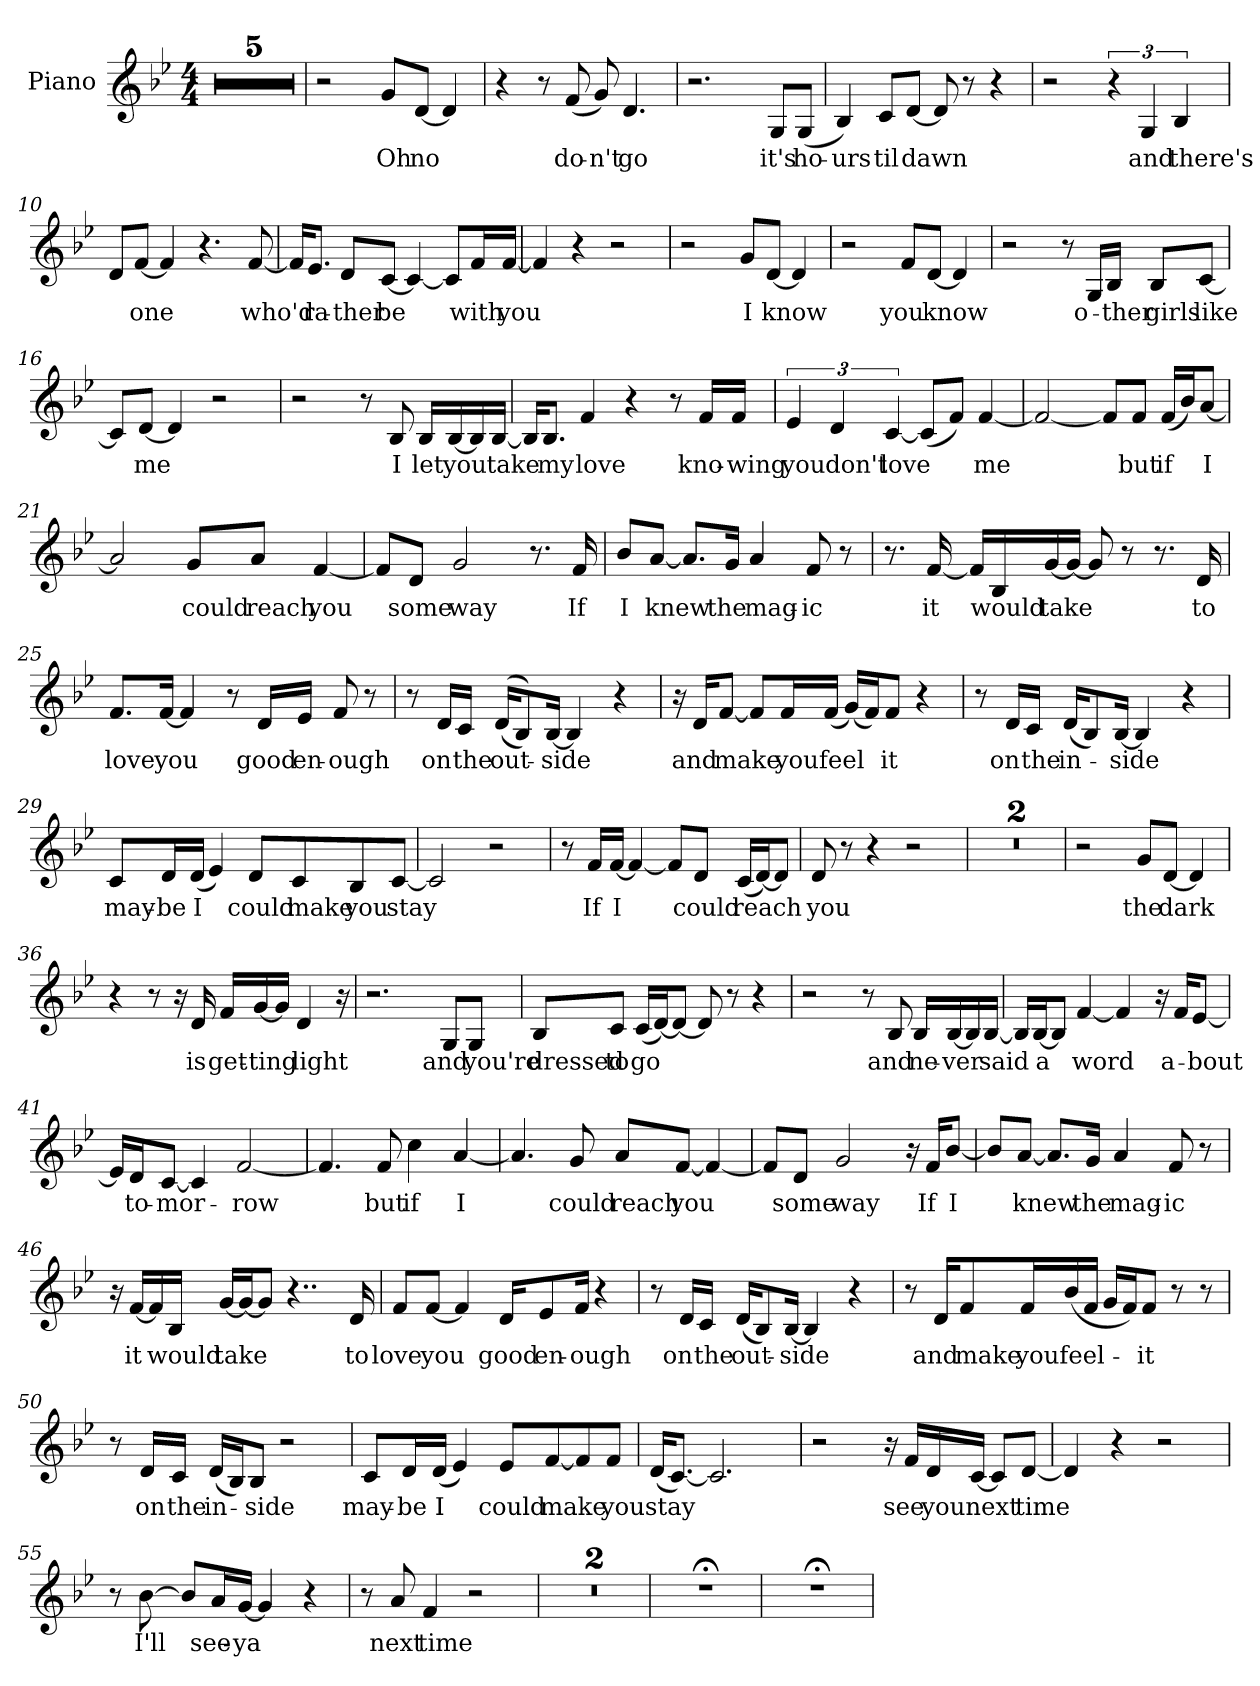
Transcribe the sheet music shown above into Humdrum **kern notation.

**kern	**text
*part1	*part1
*staff1	*staff1
*I"Piano	*
*I'Pno.	*
*clefG2	*
*k[b-e-]	*
*M4/4	*
=	=
1r;<	.
=1	=1
*MM78	*
1r	.
=2	=2
1r	.
=3	=3
1r	.
=4	=4
1r	.
=5	=5
2r	.
!	!LO:LY:b
8g/L	Oh
!	!LO:LY:b
[8d/J	no
4d/]	.
=6	=6
4r	.
8r	.
!	!LO:LY:b
(<8f/	do-
!	!LO:LY:b
8g/)	-n't
!	!LO:LY:b
4.d/	go
=7	=7
2.r	.
!	!LO:LY:b
8G/L	it's
!	!LO:LY:b
(<8G/J	ho-
=8	=8
!	!LO:LY:b
4B-/)	-urs
!	!LO:LY:b
8c/L	til
!	!LO:LY:b
[8d/J	dawn
8d/]	.
8r	.
4r	.
=9	=9
2r	.
6r	.
!	!LO:LY:b
6G/	and
!	!LO:LY:b
6B-/	there's
!!LO:LB:g=z
=10	=10
8d/L	.
!	!LO:LY:b
[8f/J	one
4f/]	.
4.r	.
!	!LO:LY:b
[8f/	who'd
=11	=11
16f/KL]	.
!	!LO:LY:b
8.e-/J	ra-
!	!LO:LY:b
8d/L	-ther
!	!LO:LY:b
[8c/J	be
4c/_	.
8c/L]	.
!	!LO:LY:b
16f/L	with
!	!LO:LY:b
[16f/JJ	you
=12	=12
4f/]	.
4r	.
2r	.
=13	=13
2r	.
!	!LO:LY:b
8g/L	I
!	!LO:LY:b
[8d/J	know
4d/]	.
=14	=14
2r	.
!	!LO:LY:b
8f/L	you
!	!LO:LY:b
[8d/J	know
4d/]	.
!!LO:LB:g=z
=15	=15
2r	.
8r	.
!	!LO:LY:b
16G/LL	o-
!	!LO:LY:b
16B-/JJ	-ther
!	!LO:LY:b
8B-/L	girls
!	!LO:LY:b
[8c/J	like
=16	=16
8c/L]	.
!	!LO:LY:b
[8d/J	me
4d/]	.
2r	.
=17	=17
2r	.
8r	.
!	!LO:LY:b
8B-/	I
!	!LO:LY:b
16B-/LL	let
!	!LO:LY:b
[16B-/	you
16B-/]	.
!	!LO:LY:b
[16B-/JJ	take
=18	=18
16B-/KL]	.
!	!LO:LY:b
8.B-/J	my
!	!LO:LY:b
4f/	love
4r	.
8r	.
!	!LO:LY:b
16f/LL	kno-
!	!LO:LY:b
16f/JJ	-wing
!!LO:LB:g=z
=19	=19
!	!LO:LY:b
6e-/	you
!	!LO:LY:b
6d/	don't
!	!LO:LY:b
[6c/	love
(<8c/L]	.
8f/J)	.
!	!LO:LY:b
[4f/	me
=20	=20
2f/_	.
8f/L]	.
!	!LO:LY:b
8f/J	but
!	!LO:LY:b
(<16f/LL	if
16b-/J)	.
!	!LO:LY:b
[8a/J	I
=21	=21
2a/]	.
!	!LO:LY:b
8g/L	could
!	!LO:LY:b
8a/J	reach
!	!LO:LY:b
[4f/	you
=22	=22
8f/L]	.
!	!LO:LY:b
8d/J	some
!	!LO:LY:b
2g/	way
8.r	.
!	!LO:LY:b
16f/	If
!!LO:LB:g=z
=23	=23
!	!LO:LY:b
8b-/L	I
!	!LO:LY:b
[8a/J	knew
8.a/L]	.
!	!LO:LY:b
16g/Jk	the
!	!LO:LY:b
4a/	mag-
!	!LO:LY:b
8f/	-ic
8r	.
=24	=24
8.r	.
!	!LO:LY:b
[16f/	it
16f/LL]	.
!	!LO:LY:b
16B-/	would
!	!LO:LY:b
[16g/	take
16g/JJ_	.
8g/]	.
8r	.
8.r	.
!	!LO:LY:b
16d/	to
=25	=25
!	!LO:LY:b
8.f/L	love
!	!LO:LY:b
[16f/Jk	you
4f/]	.
8r	.
!	!LO:LY:b
16d/LL	good
!	!LO:LY:b
16e-/JJ	en-
!	!LO:LY:b
8f/	-ough
8r	.
!!LO:LB:g=z
=26	=26
8r	.
!	!LO:LY:b
16d/LL	on
!	!LO:LY:b
16c/JJ	the
!	!LO:LY:b
(<(<16d/KL	out-
8B-/))	.
!	!LO:LY:b
[16B-/Jk	-side
4B-/]	.
4r	.
=27	=27
16r	.
!	!LO:LY:b
16d/KL	and
!	!LO:LY:b
[8f/J	make
8f/L]	.
!	!LO:LY:b
16f/L	you
!	!LO:LY:b
(<16f/JJ	feel
(<16g/LL)	.
16f/J)	.
!	!LO:LY:b
8f/J	it
4r	.
=28	=28
8r	.
!	!LO:LY:b
16d/LL	on
!	!LO:LY:b
16c/JJ	the
!	!LO:LY:b
(<16d/KL	in-
8B-/)	.
!	!LO:LY:b
[16B-/Jk	-side
4B-/]	.
4r	.
!!LO:LB:g=z
=29	=29
!	!LO:LY:b
8c/L	may-
!	!LO:LY:b
16d/L	-be
!	!LO:LY:b
(<16d/JJ	I
4e-/)	.
!	!LO:LY:b
8d/L	could
!	!LO:LY:b
8c/	make
!	!LO:LY:b
8B-/	you
!	!LO:LY:b
[8c/J	stay
=30	=30
2c/]	.
2r	.
=31	=31
8r	.
!	!LO:LY:b
16f/LL	If
!	!LO:LY:b
[16f/JJ	I
4f/_	.
8f/L]	.
!	!LO:LY:b
8d/J	could
!	!LO:LY:b
(<16c/LL	reach
[16d/J)	.
8d/J]	.
=32	=32
!	!LO:LY:b
8d/	you
8r	.
4r	.
2r	.
=33	=33
1r	.
=34	=34
1r	.
!!LO:LB:g=z
=35	=35
2r	.
!	!LO:LY:b
8g/L	the
!	!LO:LY:b
[8d/J	dark
4d/]	.
=36	=36
4r	.
8r	.
16r	.
!	!LO:LY:b
16d/	is
!	!LO:LY:b
16f/LL	get-
!	!LO:LY:b
[16g/	-ting
16g/JJ]	.
!	!LO:LY:b
4d/	light
16r	.
=37	=37
2.r	.
!	!LO:LY:b
8G/L	and
!	!LO:LY:b
8G/J	you're
=38	=38
!	!LO:LY:b
8B-/L	dressed
!	!LO:LY:b
8c/J	to
!	!LO:LY:b
(<16c/LL	go
[16d/J)	.
8d/J_	.
8d/]	.
8r	.
4r	.
!!LO:PB:g=z
=39	=39
2r	.
8r	.
!	!LO:LY:b
8B-/	and
!	!LO:LY:b
16B-/LL	ne-
!	!LO:LY:b
[16B-/	-ver
16B-/]	.
!	!LO:LY:b
[16B-/JJ	said
=40	=40
16B-/LL]	.
!	!LO:LY:b
[16B-/J	a
8B-/J]	.
!	!LO:LY:b
[4f/	word
4f/]	.
16r	.
!	!LO:LY:b
16f/KL	a-
!	!LO:LY:b
[8e-/J	-bout
=41	=41
16e-/LL]	.
!	!LO:LY:b
16d/J	to-
!	!LO:LY:b
[8c/J	-mor-
4c/]	.
!	!LO:LY:b
[2f/	-row
=42	=42
4.f/]	.
!	!LO:LY:b
8f/	but
!	!LO:LY:b
4cc\	if
!	!LO:LY:b
[4a/	I
=43	=43
4.a/]	.
!	!LO:LY:b
8g/	could
!	!LO:LY:b
8a/L	reach
!	!LO:LY:b
[8f/J	you
4f/_	.
!!LO:LB:g=z
=44	=44
8f/L]	.
!	!LO:LY:b
8d/J	some
!	!LO:LY:b
2g/	way
16r	.
!	!LO:LY:b
16f/KL	If
!	!LO:LY:b
[8b-/J	I
=45	=45
8b-/L]	.
!	!LO:LY:b
[8a/J	knew
8.a/L]	.
!	!LO:LY:b
16g/Jk	the
!	!LO:LY:b
4a/	mag-
!	!LO:LY:b
8f/	-ic
8r	.
=46	=46
16r	.
!	!LO:LY:b
[16f/LL	it
16f/]	.
!	!LO:LY:b
16B-/JJ	would
!	!LO:LY:b
[16g/LL	take
16g/J_	.
8g/J]	.
4..r	.
!	!LO:LY:b
16d/	to
=47	=47
!	!LO:LY:b
8f/L	love
!	!LO:LY:b
[8f/J	you
4f/]	.
!	!LO:LY:b
16d/KL	good
!	!LO:LY:b
8e-/	en-
!	!LO:LY:b
16f/Jk	-ough
4r	.
!!LO:LB:g=z
=48	=48
8r	.
!	!LO:LY:b
16d/LL	on
!	!LO:LY:b
16c/JJ	the
!	!LO:LY:b
(<16d/KL	out-
8B-/)	.
!	!LO:LY:b
[16B-/Jk	-side
4B-/]	.
4r	.
=49	=49
8r	.
!	!LO:LY:b
16d/KL	and
!	!LO:LY:b
8f/	make
!	!LO:LY:b
16f/L	you
!	!LO:LY:b
(<16b-/	feel-
16f/JJ	.
16g/LL	.
16f/J)	.
!	!LO:LY:b
8f/J	-it
8r	.
8r	.
=50	=50
8r	.
!	!LO:LY:b
16d/LL	on
!	!LO:LY:b
16c/JJ	the
!	!LO:LY:b
(<16d/LL	in-
16B-/J)	.
!	!LO:LY:b
8B-/J	-side
2r	.
!!LO:LB:g=z
=51	=51
!	!LO:LY:b
8c/L	may-
!	!LO:LY:b
16d/L	-be
!	!LO:LY:b
(<16d/JJ	I
4e-/)	.
!	!LO:LY:b
8e-/L	could
!	!LO:LY:b
[8f/	make
8f/]	.
!	!LO:LY:b
8f/J	you
=52	=52
!	!LO:LY:b
(<16d/KL	stay
[8.c/J)	.
2.c/]	.
=53	=53
2r	.
16r	.
!	!LO:LY:b
16f/LL	see
!	!LO:LY:b
16d/	you
!	!LO:LY:b
[16c/JJ	next
8c/L]	.
!	!LO:LY:b
[8d/J	time
=54	=54
4d/]	.
4r	.
2r	.
=55	=55
8r	.
!	!LO:LY:b
[8b-\	I'll
8b-/L]	.
!	!LO:LY:b
16a/L	see-
!	!LO:LY:b
[16g/JJ	-ya
4g/]	.
4r	.
!!LO:LB:g=z
=56	=56
8r	.
!	!LO:LY:b
8a/	next
!	!LO:LY:b
4f/	time
2r	.
=57	=57
1r	.
=58	=58
1r	.
=58X1	=58X1
1r;<	.
=58X2	=58X2
1r;<	.
=	=
*-	*-
